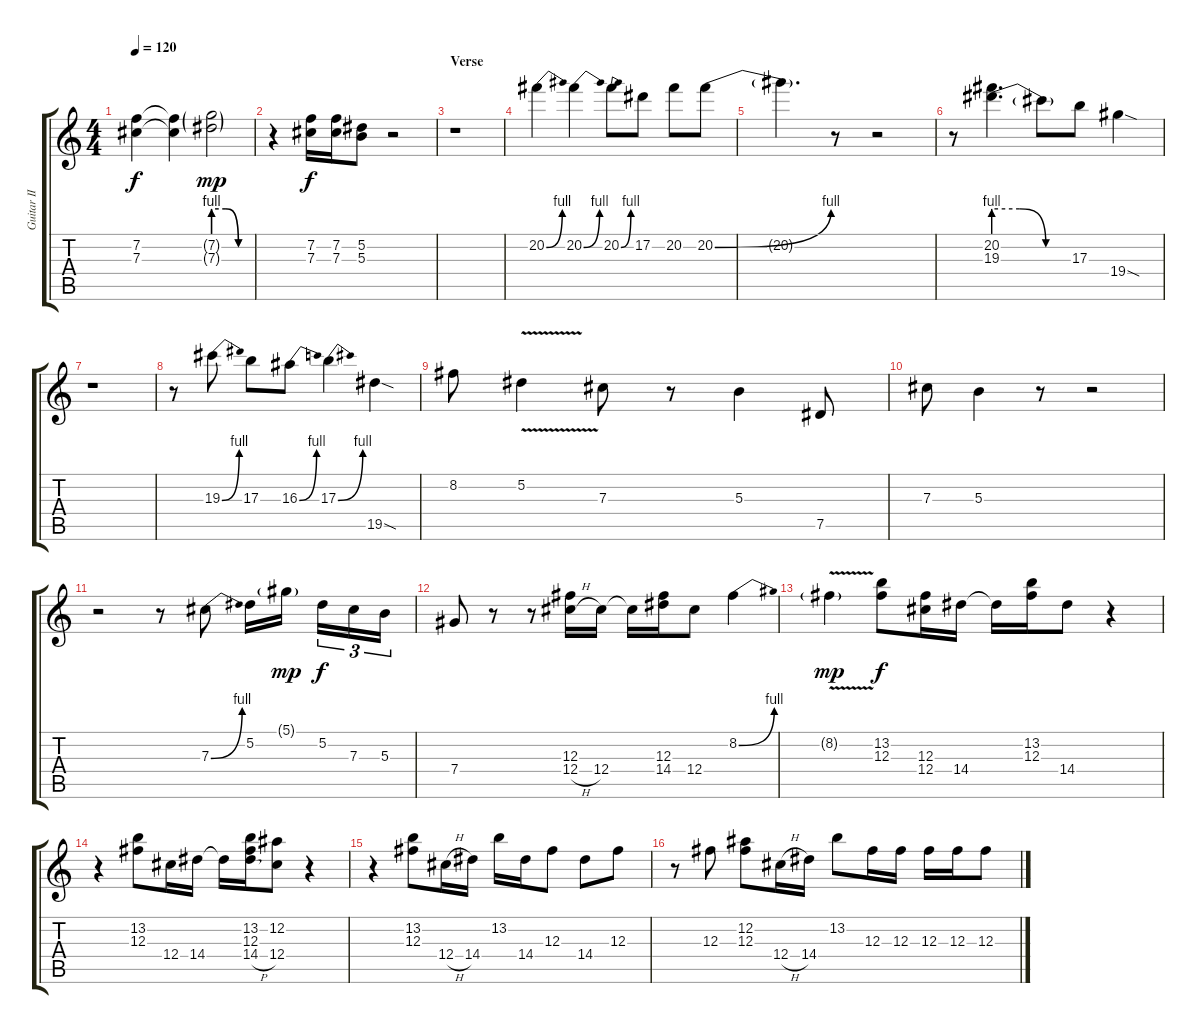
\track ("Guitar II" "Guitar II") {instrument overdrivenguitar}
\staff {score tabs}
\tuning (Eb4 Bb3 Gb3 Db3 Ab2 Eb2) {hide}
\ts (4 4)
\tempo 120
\clef g2
\ks c
(7.2{t} 7.3{t}).4{dy f} (7.2{t} 7.3{t}).4 (7.2{be (custom 0 4 20 4 40 0 60 0) g} 7.3{be (custom 0 4 20 4 40 0 60 0) g}).2{dy mp} |
r.4 (7.2 7.3).16{dy f} (7.2 7.3).16 (5.2 5.3).8 r.2 |
\section ("" "Verse")
r.1 |
20.2{be (bend 0 0 60 4)}.4 20.2{be (bend 0 0 60 4)}.4 20.2{be (bend 0 0 60 4)}.8 17.2.8 20.2.8 20.2{be (bend 0 0 60 4)}.8 |
20.2{t}.4{d} r.8 r.2 |
r.8 (20.2 19.3{be (custom 0 4 20 4 40 0 60 0)}).4{d} 19.3{t}.8 17.3.8 19.4{sod}.4 |
r.1 |
r.8 19.3{be (bend 0 0 60 4)}.8 17.3.8 16.3{be (bend 0 0 60 4)}.8 17.3{be (bend 0 0 60 4)}.4 19.5{sod}.4 |
8.2.8 5.2{v}.4 7.3.8 r.8 5.3.4 7.5.8 |
7.3.8 5.3.4 r.8 r.2 |
r.2 r.8 7.3{be (bend 0 0 60 4)}.8 5.2.16 5.1{g}.16{dy mp} 5.2.16{tu (3 2) dy f} 7.3.16{tu (3 2)} 5.3.16{tu (3 2)} |
7.4.8 r.8 r.8 (12.3 12.4{h}).16 12.4.16 12.4{t}.16 (12.3 14.4).16 12.4.8 8.2{be (bend 0 0 60 4)}.4 |
8.2{v g}.4{dy mp} (13.2 12.3).8{dy f} (12.3 12.4).16 14.4.16 14.4{t}.16 (13.2 12.3).16 14.4.8 r.4 |
r.4 (13.2 12.3).8 12.4.16 14.4.16 14.4{t}.16 (13.2 12.3 14.4{h}).16 (12.2 12.4).8 r.4 |
r.4 (13.2 12.3).8 12.4{h}.16 14.4.16 13.2.16 14.4.16 12.3.8 14.4.8 12.3.8 |
r.8 12.3.8 (12.2 12.3).8 12.4{h}.16 14.4.16 13.2.8 12.3.16 12.3.16 12.3.16 12.3.16 12.3.8
